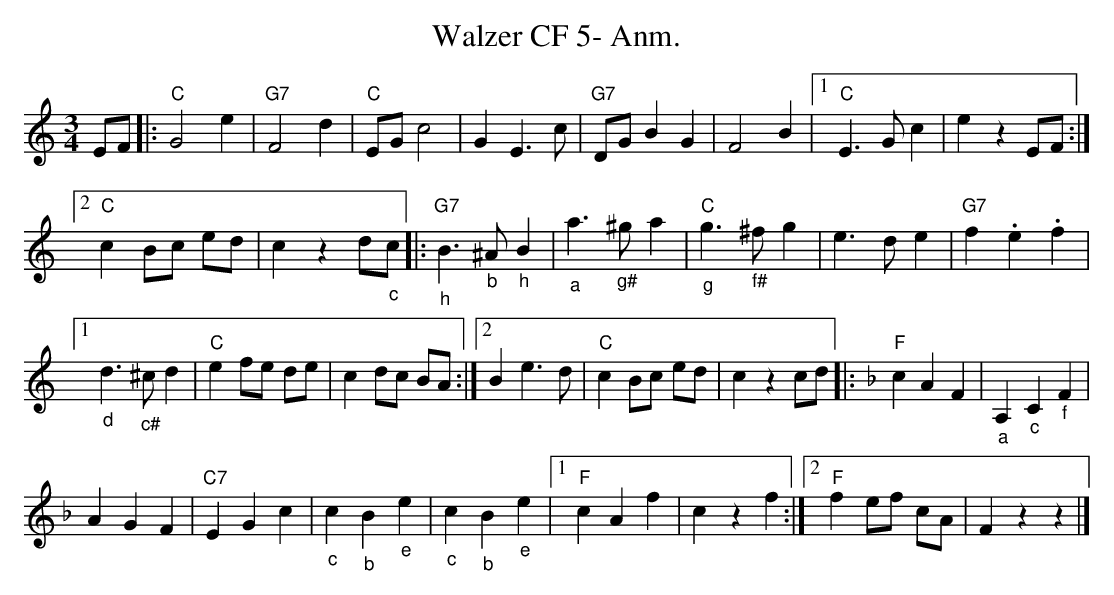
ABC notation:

X:1
T:Walzer CF 5- Anm.
M:3/4
L:1/4
K:Cmaj
E/2F/2 |: "C"G2 e | "G7"F2d | "C"E/2G/2 c2 | GE>c | "G7"D/2G/2 BG | F2B |1 "C"E>G c | ezE/2F/2 :|2
"C"c B/2c/2 e/2d/2 | c z d/2"_c"c/2 |: "G7""_h"B>"_b"^A "_h"B | "_a"a>"_g#"^g a | "C""_g"g>"_f#"^f g | e>de | "G7"f.e.f |1
"_d"d>"_c#"^cd | "C"e f/2e/2 d/2e/2 | c d/2c/2 B/2A/2 :|2 B e>d | "C"c B/2c/2 e/2d/2 | c z c/2d/2 |: [K:Fmaj] "F"cAF | "_a"A,"_c"C"_f"F |
AGF | "C7"EGc | "_c"c"_b"B"_e"e | "_c"c"_b"B"_e"e |1 "F"cAf | c zf :|2 "F"f e/2f/2 c/2A/2 | F zz |]
